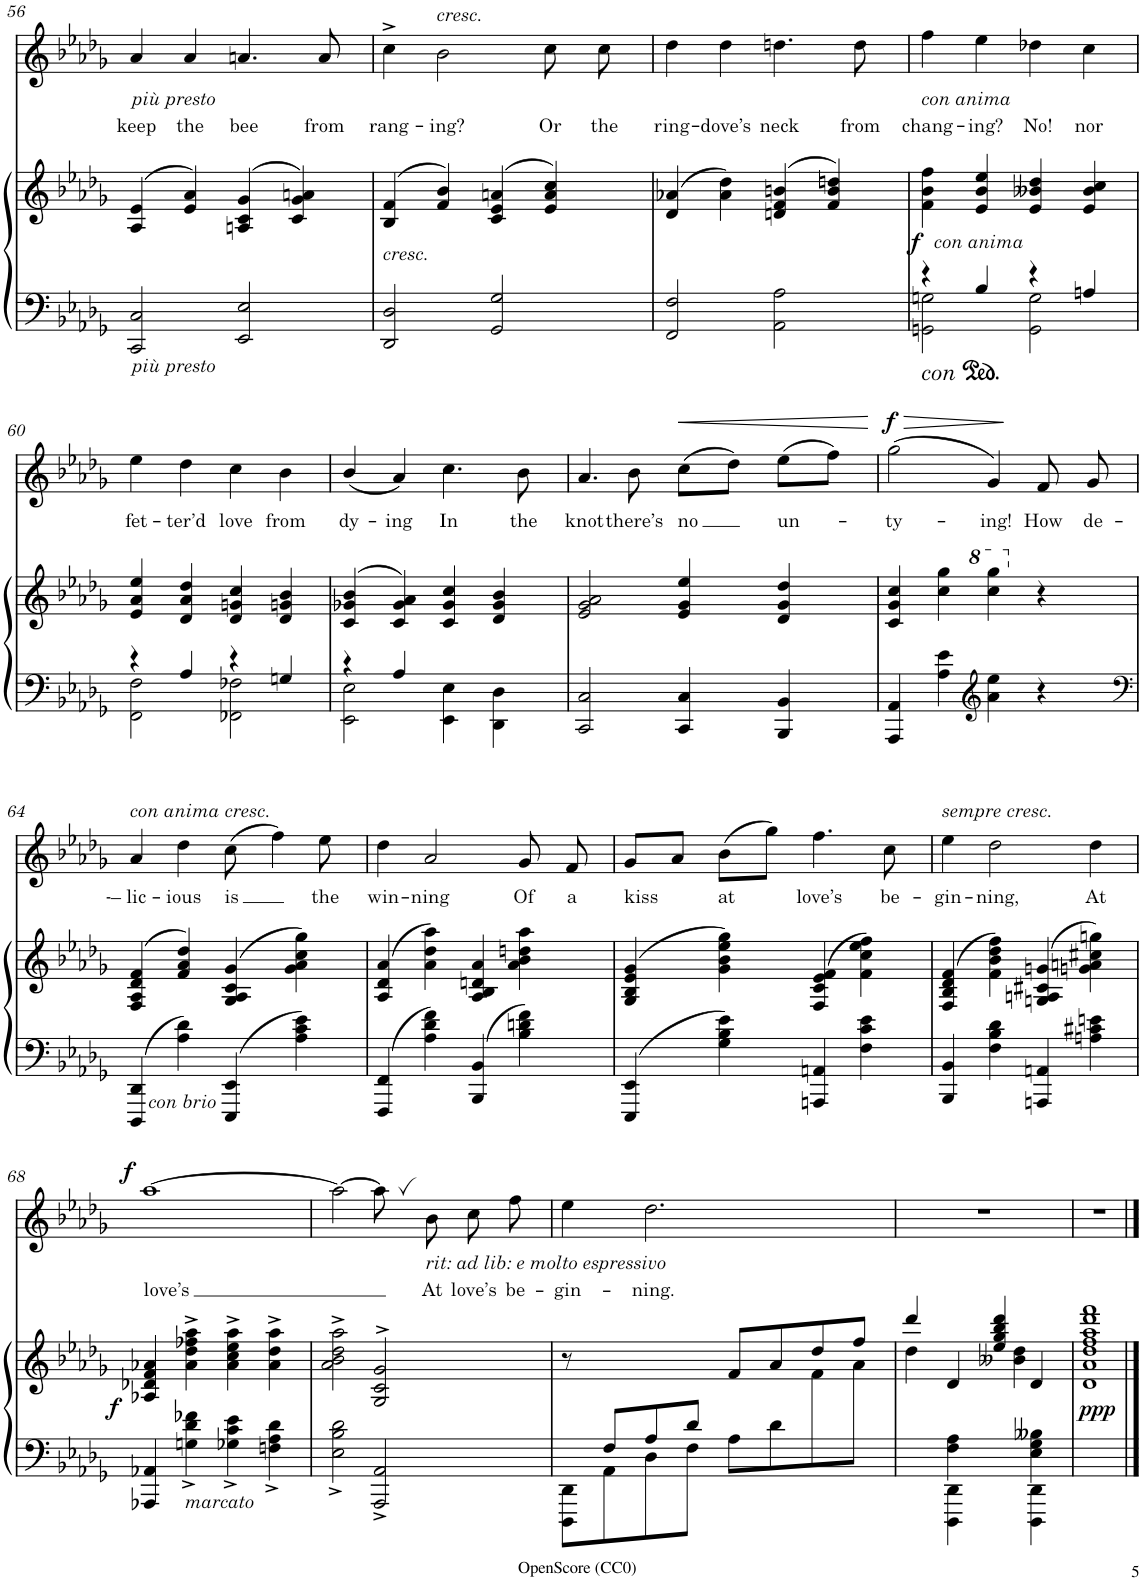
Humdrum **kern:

**kern	**kern	**dynam	**kern	**text	**dynam
*part2	*part2	*part2	*part1	*part1	*part1
*staff3	*staff2	*staff2/3	*staff1	*staff1	*staff1
*I"Piano	*	*	*I"Voice	*	*
*I'Pno	*	*	*	*	*
!!LO:PB:g=z
*clefF4	*clefG2	*	*clefG2	*	*
*k[b-e-a-d-g-]	*k[b-e-a-d-g-]	*	*k[b-e-a-d-g-]	*	*
*M4/4	*M4/4	*	*M4/4	*	*
*met(c)	*met(c)	*	*met(c)	*	*
=56	=56	=56	=56	=56	=56
!	!	!	!LO:TX:b:i:t=più presto	!	!
!LO:TX:b:i:t=più presto	!	!	!	!	!
!	!	!	!	!LO:LY:b	!
2CC/ 2C/	(>4A-/ 4e-/	.	4a-/	keep	.
!	!	!	!	!LO:LY:b	!
.	4e-/ 4a-/)	.	4a-/	the	.
!	!	!	!	!LO:LY:b	!
2EE-/ 2E-/	(>4An/ 4c/ 4g-/	.	4.an/	bee	.
.	4c/ 4g-/ 4an/)	.	.	.	.
!	!	!	!	!LO:LY:b	!
.	.	.	8a/	from	.
=57	=57	=57	=57	=57	=57
!	!LO:TX:b:i:t=cresc.	!	!	!	!
!	!	!	!	!LO:LY:b	!
2DD-/ 2D-/	(>4B-/ 4f/	.	4cc^\	rang-	.
!	!	!	!LO:TX:a:i:t=cresc.	!	!
!	!	!	!	!LO:LY:b	!
.	4f/ 4b-/)	.	2b-\	-ing?	.
2GG-/ 2G-/	(>4c/ 4e-/ 4an/	.	.	.	.
!	!	!	!	!LO:LY:b	!
.	4e-/ 4a/ 4cc/)	.	8cc\	Or	.
!	!	!	!	!LO:LY:b	!
.	.	.	8cc\	the	.
=58	=58	=58	=58	=58	=58
!	!	!	!	!LO:LY:b	!
2FF/ 2F/	(>4d-/ 4a-X/	.	4dd-\	ring-	.
!	!	!	!	!LO:LY:b	!
.	4a-\ 4dd-\)	.	4dd-\	-dove’s	.
!	!	!	!	!LO:LY:b	!
2AA-\ 2A-\	(>4dn/ 4f/ 4bn/	.	4.ddn\	neck	.
.	4f/ 4b/ 4ddn/)	.	.	.	.
!	!	!	!	!LO:LY:b	!
.	.	.	8dd\	from	.
=59	=59	=59	=59	=59	=59
*^	*	*	*	*	*
!	!	!	!	!LO:TX:b:i:t=con anima	!	!
!	!	!	!LO:DY:b	!	!LO:LY:b	!
!	!	!	!LO:DY:n=1:b	!	!	!
4r	2GGn\ 2Gn\	4f\ 4b-\ 4ff\	f other-dynamics	4ff\	chang-	.
!	!	!	!	!	!LO:LY:b	!
4B-/	.	4e-/ 4b-/ 4ee-/	.	4ee-\	-ing?	.
!	!	!	!	!	!LO:LY:b	!
4r	2GG\ 2G\	4e-/ 4b--X/ 4dd-/	.	4dd-X\	No!	.
!	!	!	!	!	!LO:LY:b	!
4An/	.	4e-/ 4b--/ 4cc/	.	4cc\	nor	.
!!LO:LB:g=z
=60	=60	=60	=60	=60	=60	=60
!	!	!	!	!	!LO:LY:b	!
4r	2FF\ 2F\	4e-/ 4a-/ 4ee-/	.	4ee-\	fet-	.
!	!	!	!	!	!LO:LY:b	!
4A-/	.	4d-/ 4a-/ 4dd-/	.	4dd-\	-ter’d	.
!	!	!	!	!	!LO:LY:b	!
4r	2FF-X\ 2F-X\	4d-/ 4gn/ 4cc/	.	4cc\	love	.
!	!	!	!	!	!LO:LY:b	!
4Gn/	.	4d-/ 4gn/ 4b-/	.	4b-\	from	.
=61	=61	=61	=61	=61	=61	=61
!	!	!	!	!	!LO:LY:b	!
4r	2EE-\ 2E-\	(>4c/ 4g-X/ 4b-/	.	(<4b-/	dy-	.
!	!	!	!	!	!LO:LY:b	!
4A-/	.	4c/ 4g-/ 4a-/)	.	4a-/)	-ing	.
!	!	!	!	!	!LO:LY:b	!
4EE-\ 4E-\	2ryy	4c/ 4g-/ 4cc/	.	4.cc\	In	.
4DD-\ 4D-\	.	4d-/ 4g-/ 4b-/	.	.	.	.
!	!	!	!	!	!LO:LY:b	!
.	.	.	.	8b-\	the	.
*v	*v	*	*	*	*	*
=62	=62	=62	=62	=62	=62
!	!	!	!	!LO:LY:b	!
2CC/ 2C/	2e-/ 2g-/ 2a-/	.	4.a-/	knot	.
!	!	!	!	!LO:LY:b	!
.	.	.	8b-\	there’s	.
!	!	!	!	!LO:LY:b	!LO:HP:b
4CC/ 4C/	4e-/ 4g-/ 4ee-/	.	(8cc\L	-no	<
.	.	.	8dd-\J)	.	.
!	!	!	!	!LO:LY:b	!
4BBB-/ 4BB-/	4d-/ 4g-/ 4dd-/	.	(8ee-\L	un-	.
.	.	.	8ff\J)	.	.
.	.	.	.	.	[
=63	=63	=63	=63	=63	=63
!	!	!	!	!LO:LY:b	!LO:HP:b
!	!	!	!	!	!LO:DY:n=1:a
4AAA-/ 4AA-/	4c/ 4g-/ 4cc/	.	(2gg-\	-ty-	> f
4A-\ 4e-\	4cc\ 4gg-\	.	.	.	.
*clefG2	*	*	*	*	*
*	*8va	*	*	*	*
!	!	!	!	!LO:LY:b	!
4a-\ 4ee-\	4ccc\ 4ggg-\	.	4g-/)	-ing!	]
*	*X8va	*	*	*	*
!	!	!	!	!LO:LY:b	!
4r	4r	.	8f/	How	.
!	!	!	!	!LO:LY:b	!
.	.	.	8g-/	de-	.
!!LO:LB:g=z
=64	=64	=64	=64	=64	=64
*clefF4	*	*	*	*	*
!	!	!	!LO:TX:a:i:t=con anima cresc.	!	!
!LO:TX:b:i:t=con brio	!	!	!	!	!
!	!	!	!	!LO:LY:b	!
4DDD-/ 4DD-/	(>4F/ 4A-/ 4d-/ 4f/	.	4a-/	-– lic-	.
!	!	!	!	!LO:LY:b	!
4A-\ 4d-\	4f/ 4a-/ 4dd-/)	.	4dd-\	-ious	.
!	!	!	!	!LO:LY:b	!
4EEE-/ 4EE-/	(>4G-/ 4A-/ 4c/ 4g-/	.	(8cc\	is	.
.	.	.	4ff\)	.	.
4A-\ 4c\ 4e-\	4g-\ 4a-\ 4cc\ 4gg-\)	.	.	.	.
!	!	!	!	!LO:LY:b	!
.	.	.	8ee-\	the	.
=65	=65	=65	=65	=65	=65
!	!	!	!	!LO:LY:b	!
4FFF/ 4FF/	(4A-/ 4d-/ 4a-/	.	4dd-\	win-	.
!	!	!	!	!LO:LY:b	!
4A-\ 4d-\ 4f\	4a-\ 4dd-\ 4aa-\)	.	2a-/	-ning	.
4BBB-/ 4BB-/	4A-/ 4B-/ 4dn/ 4a-/	.	.	.	.
!	!	!	!	!LO:LY:b	!
4B-\ 4dn\ 4f\	4a-\ 4b-\ 4ddn\ 4aa-\	.	8g-/	Of	.
!	!	!	!	!LO:LY:b	!
.	.	.	8f/	a	.
=66	=66	=66	=66	=66	=66
!	!	!	!	!LO:LY:b	!
4EEE-/ 4EE-/	(4G-/ 4B-/ 4e-/ 4g-/	.	8g-/L	kiss	.
.	.	.	8a-/J	.	.
!	!	!	!	!LO:LY:b	!
4G-\ 4B-\ 4e-\	4g-\ 4b-\ 4ee-\ 4gg-\)	.	(8b-\L	at	.
.	.	.	8gg-\J)	.	.
!	!	!	!	!LO:LY:b	!
4AAAn/ 4AAn/	(4F/ 4c/ 4e-/ 4f/	.	4.ff\	love’s	.
4F\ 4c\ 4e-\	4f\ 4cc\ 4ee-\ 4ff\)	.	.	.	.
!	!	!	!	!LO:LY:b	!
.	.	.	8cc\	be-	.
=67	=67	=67	=67	=67	=67
!	!	!	!LO:TX:a:i:t=sempre cresc.	!	!
!	!	!	!	!LO:LY:b	!
4BBB-/ 4BB-/	(4F/ 4B-/ 4d-/ 4f/	.	4ee-\	-gin-	.
!	!	!	!	!LO:LY:b	!
4F\ 4B-\ 4d-\	4f\ 4b-\ 4dd-\ 4ff\)	.	2dd-\	-ning,	.
4AAAn/ 4AAn/	(4Gn/ 4An/ 4c#X/ 4gn/	.	.	.	.
!	!	!	!	!LO:LY:b	!
4An\ 4c#X\ 4en\	4gn\ 4an\ 4cc#X\ 4ggn\)	.	4dd-\	At	.
!!LO:LB:g=z
=68	=68	=68	=68	=68	=68
!	!	!LO:DY:b	!	!LO:LY:b	!LO:DY:a
4AAA-X/ 4AA-X/	4A-X/ 4d-X/ 4f/ 4a-X/	f	[1aa-	love’s	f
!LO:TX:b:i:t=marcato	!	!	!	!	!
4Gn\^< 4d-\^< 4f-X\^<	4a-\^ 4dd-\^ 4ff-X\^ 4aa-\^	.	.	.	.
4G-X\^< 4c\^< 4e-\^<	4a-\^ 4cc\^ 4ee-\^ 4aa-\^	.	.	.	.
4Fn\^< 4A-\^< 4d-\^<	4a-\^ 4dd-\^ 4aa-\^	.	.	.	.
=69	=69	=69	=69	=69	=69
2E-\^< 2B-\^< 2d-\^<	2a-\^ 2b-\^ 2dd-\^ 2aa-\^	.	2aa-\_	.	.
2AAA-/^ 2AA-/^	2G-/^> 2c/^> 2g-/^>	.	8aa-,\]	.	.
!	!	!	!LO:TX:b:i:t=rit&colon; ad lib&colon; e molto espressivo	!	!
!	!	!	!	!LO:LY:b	!
.	.	.	8b-\	At	.
!	!	!	!	!LO:LY:b	!
.	.	.	8cc\	love’s	.
!	!	!	!	!LO:LY:b	!
.	.	.	8ff\	be-	.
=70	=70	=70	=70	=70	=70
*^	*^	*	*	*	*
!	!	!	!	!	!	!LO:LY:b	!
8ryy	8DDD-\ 8DD-\L	8r	2.ryy	.	4ee-\	-gin-	.
8F/L	8AA-\	4.ryy	.	.	.	.	.
!	!	!	!	!	!	!LO:LY:b	!
8A-/	8D-\	.	.	.	2.dd-\	-ning.	.
8d-/J	8F\J	.	.	.	.	.	.
4ryy	8A-\L	8f/L	.	.	.	.	.
.	8d-\	8a-/	.	.	.	.	.
4ryy	4ryy	8dd-/	8f\	.	.	.	.
.	.	8ff/J	8a-\J	.	.	.	.
=71	=71	=71	=71	=71	=71	=71	=71
*	*	*	*^	*	*	*	*
4ryy	4ryy	4ddd-/	4ryy	4dd-\	.	1r	.	.
4F\ 4A-\	4DDD-\ 4DD-\	4d-/	4ryy	4ryy	.	.	.	.
4ryy	4ryy	4ee-/ 4gg-/ 4bb-/ 4ddd-/	4ryy	4b--X\ 4dd-\	.	.	.	.
4E-\ 4G-\ 4B--X\	4DDD-\ 4DD-\	4d-/	4ryy	4ryy	.	.	.	.
=72	=72	=72	=72	=72	=72	=72	=72	=72
!	!	!	!	!	!LO:DY:b	!	!	!
*v	*v	*	*	*	*	*	*	*
*	*	*v	*v	*	*	*	*
1ryy	1ff 1aa- 1ddd- 1fff	1d- 1a- 1dd-	ppp	1r	.	.
*	*v	*v	*	*	*	*
==	==	==	==	==	==
*-	*-	*-	*-	*-	*-
